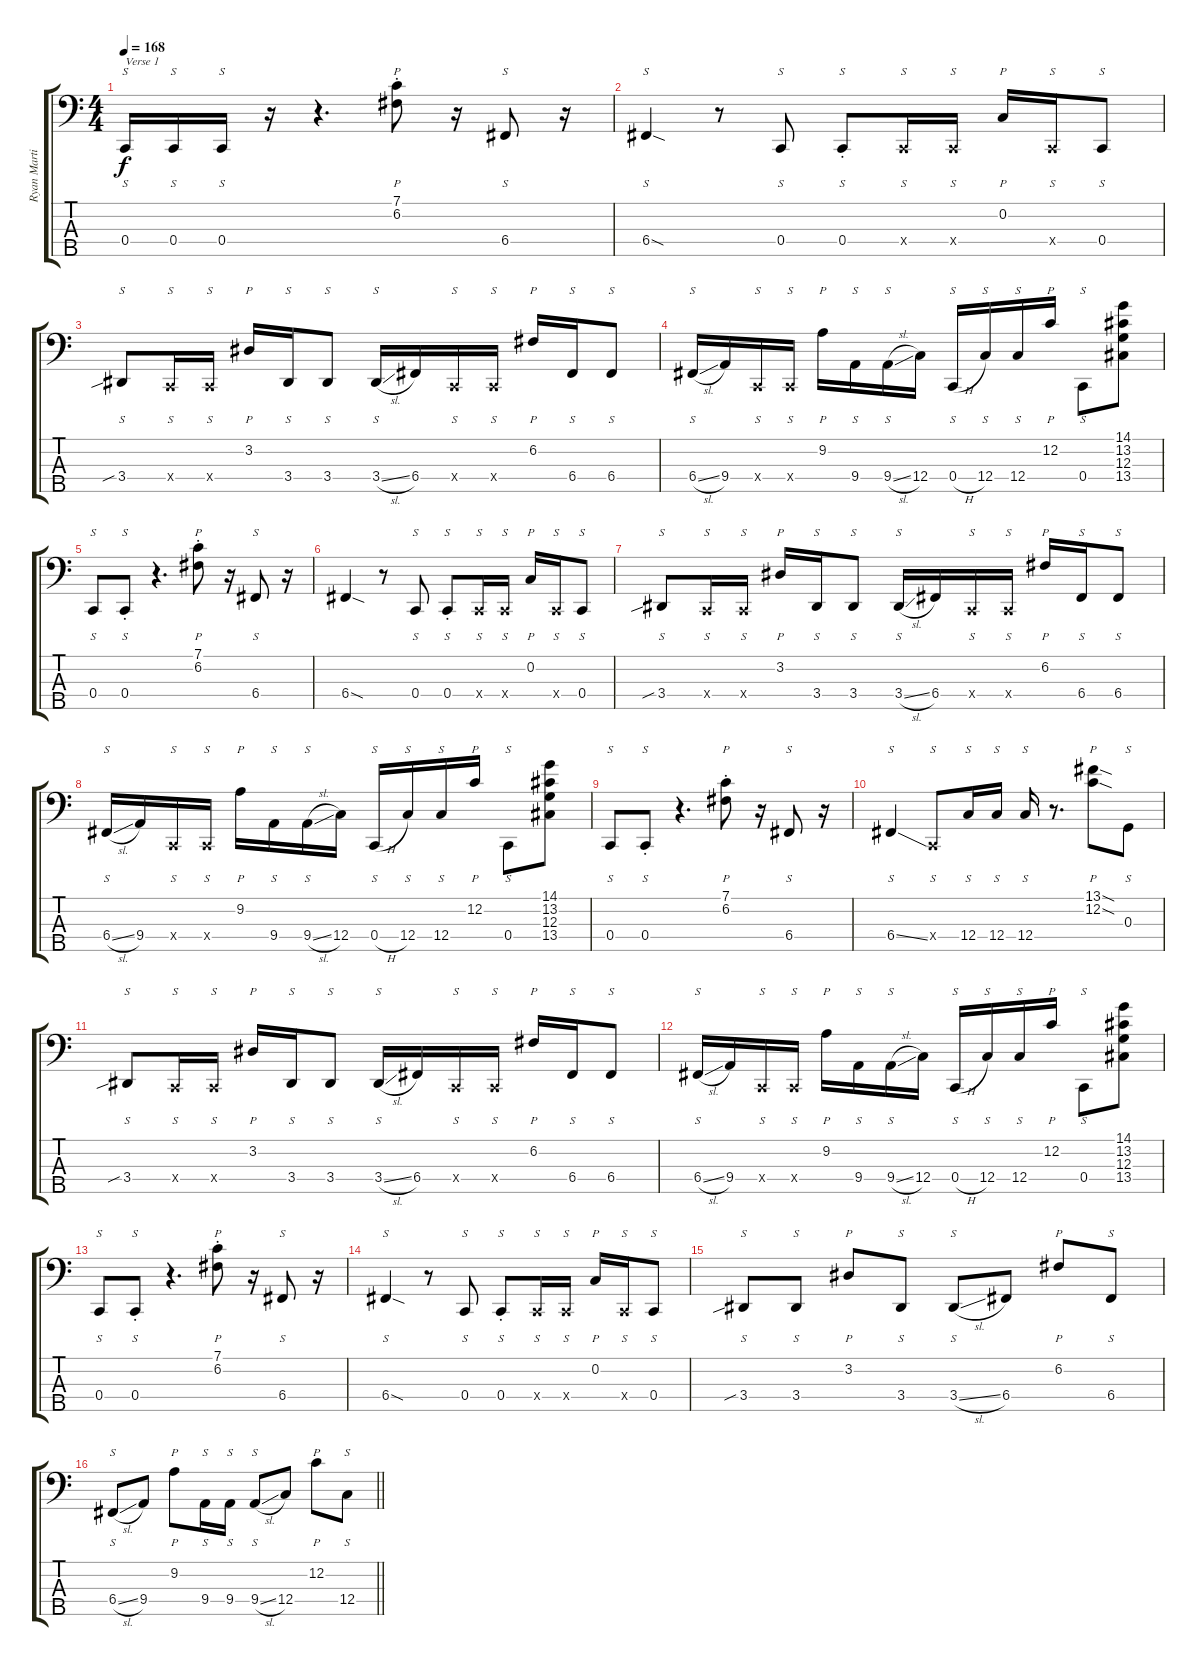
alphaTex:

\track ("Ryan Martinie" "Ryan Marti") {instrument electricbassfinger}
\staff {score tabs}
\tuning (F2 C2 G1 C1 G0) {hide}
\ts (4 4)
\tempo 168
\clef f4
\ks c
0.4.16{s txt "Verse 1" dy f instrument slapbass1} 0.4.16{s} 0.4.16{s} r.16 r.4{d} (7.1{st} 6.2{st}).8{p} r.16 6.4.8{s} r.16 |
6.4{sod}.4{s} r.8 0.4.8{s} 0.4{st}.8{s} 0.4{x}.16{s} 0.4{x}.16{s} 0.2.16{p} 0.4{x}.16{s} 0.4.8{s} |
3.4{sib}.8{s} 0.4{x}.16{s} 0.4{x}.16{s} 3.2.16{p} 3.4.16{s} 3.4.8{s} 3.4{sl}.16{s} 6.4.16 0.4{x}.16{s} 0.4{x}.16{s} 6.2.16{p} 6.4.16{s} 6.4.8{s} |
6.4{sl}.16{s} 9.4.16 0.4{x}.16{s} 0.4{x}.16{s} 9.2.16{p} 9.4.16{s} 9.4{sl}.16{s} 12.4.16 0.4{h}.16{s} 12.4.16{s} 12.4.16{s} 12.2.16{p} 0.4.8{s} (14.1 13.2 12.3 13.4).8 |
0.4.8{s} 0.4{st}.8{s} r.4{d} (7.1{st} 6.2{st}).8{p} r.16 6.4.8{s} r.16 |
6.4{sod}.4 r.8 0.4.8{s} 0.4{st}.8{s} 0.4{x}.16{s} 0.4{x}.16{s} 0.2.16{p} 0.4{x}.16{s} 0.4.8{s} |
3.4{sib}.8{s} 0.4{x}.16{s} 0.4{x}.16{s} 3.2.16{p} 3.4.16{s} 3.4.8{s} 3.4{sl}.16{s} 6.4.16 0.4{x}.16{s} 0.4{x}.16{s} 6.2.16{p} 6.4.16{s} 6.4.8{s} |
6.4{sl}.16{s} 9.4.16 0.4{x}.16{s} 0.4{x}.16{s} 9.2.16{p} 9.4.16{s} 9.4{sl}.16{s} 12.4.16 0.4{h}.16{s} 12.4.16{s} 12.4.16{s} 12.2.16{p} 0.4.8{s} (14.1 13.2 12.3 13.4).8 |
0.4.8{s} 0.4{st}.8{s} r.4{d} (7.1{st} 6.2{st}).8{p} r.16 6.4.8{s} r.16 |
6.4{ss}.4{s} 0.4{x}.8{s} 12.4.16{s} 12.4.16{s} 12.4.16{s} r.8{d} (13.1{sod} 12.2{sod}).8{p} 0.3.8{s} |
3.4{sib}.8{s} 0.4{x}.16{s} 0.4{x}.16{s} 3.2.16{p} 3.4.16{s} 3.4.8{s} 3.4{sl}.16{s} 6.4.16 0.4{x}.16{s} 0.4{x}.16{s} 6.2.16{p} 6.4.16{s} 6.4.8{s} |
6.4{sl}.16{s} 9.4.16 0.4{x}.16{s} 0.4{x}.16{s} 9.2.16{p} 9.4.16{s} 9.4{sl}.16{s} 12.4.16 0.4{h}.16{s} 12.4.16{s} 12.4.16{s} 12.2.16{p} 0.4.8{s} (14.1 13.2 12.3 13.4).8 |
0.4.8{s} 0.4{st}.8{s} r.4{d} (7.1{st} 6.2{st}).8{p} r.16 6.4.8{s} r.16 |
6.4{sod}.4{s} r.8 0.4.8{s} 0.4{st}.8{s} 0.4{x}.16{s} 0.4{x}.16{s} 0.2.16{p} 0.4{x}.16{s} 0.4.8{s} |
3.4{sib}.8{s} 3.4.8{s} 3.2.8{p} 3.4.8{s} 3.4{sl}.8{s} 6.4.8 6.2.8{p} 6.4.8{s} |
\barLineRight lightlight
6.4{sl}.8{s} 9.4.8 9.2.8{p} 9.4.16{s} 9.4.16{s} 9.4{sl}.8{s} 12.4.8 12.2.8{p} 12.4.8{s}
